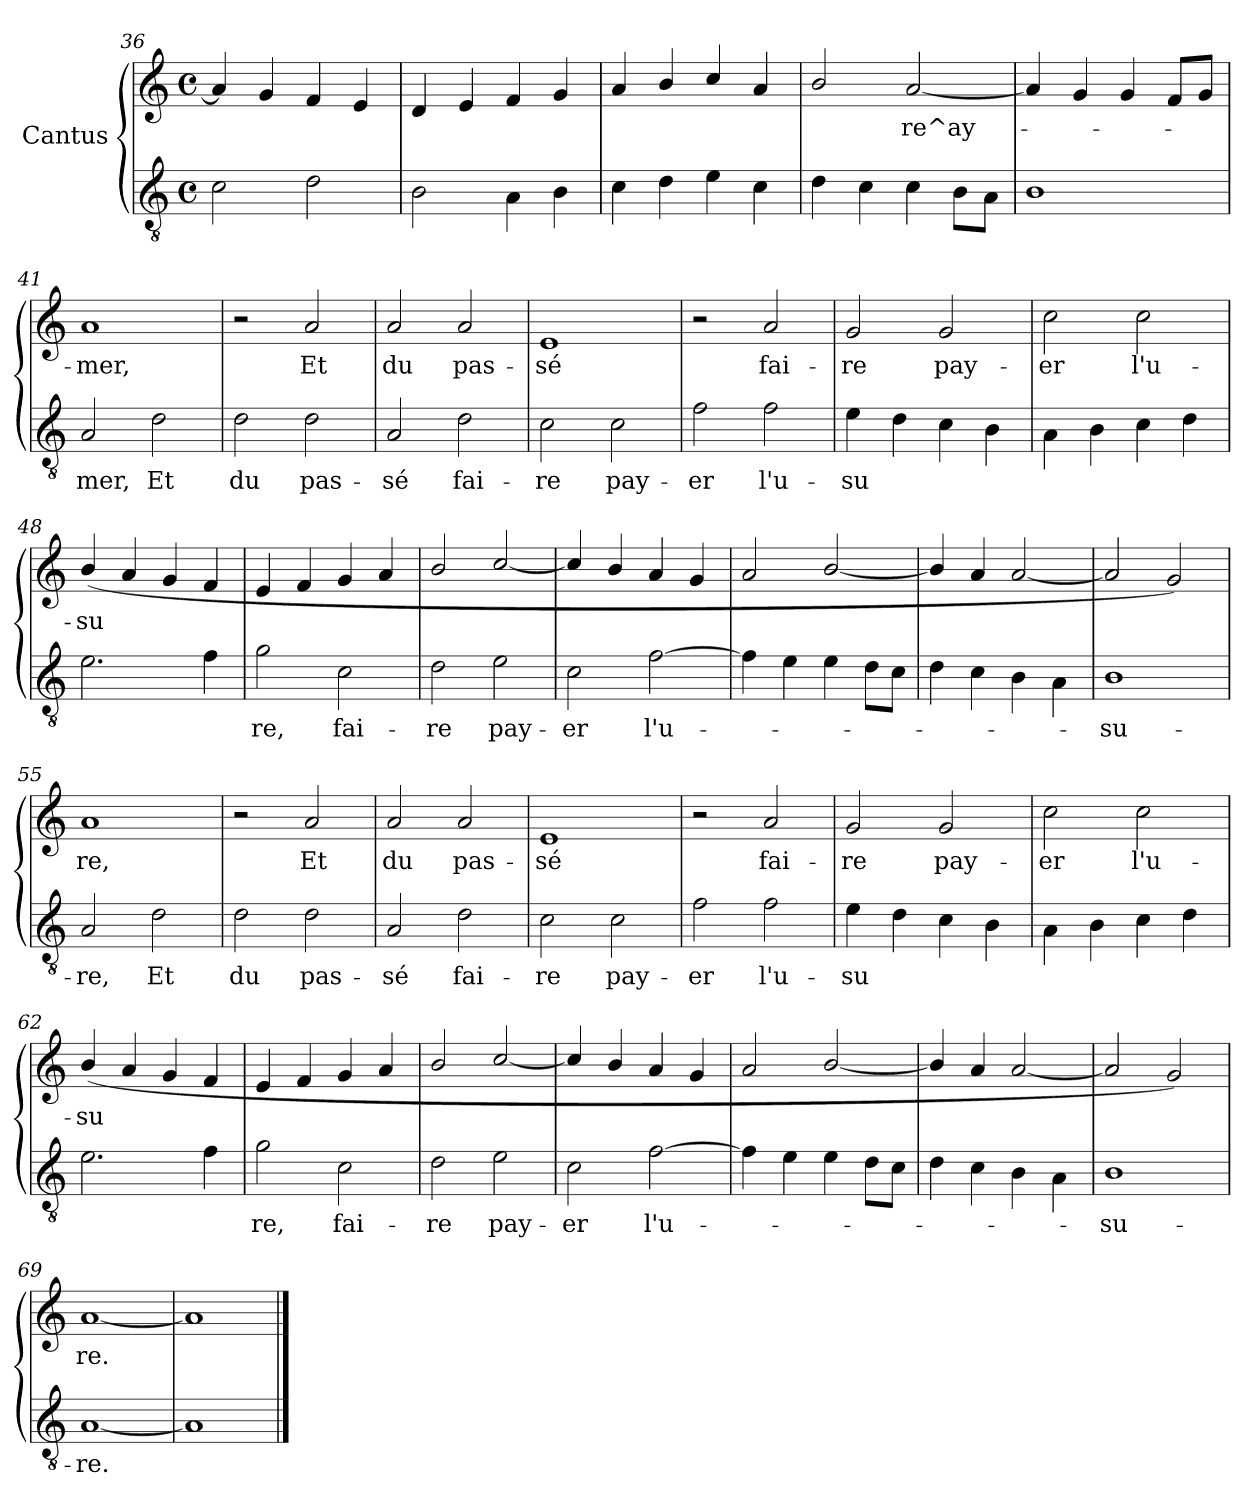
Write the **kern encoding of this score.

**kern	**text	**kern	**text
*part1	*part1	*part1	*part1
*staff2	*staff2	*staff1	*staff1
*I"Cantus	*	*	*
*clefGv2	*	*clefG2	*
*M4/4	*	*M4/4	*
*met(c)	*	*met(c)	*
=36	=36	=36	=36
2c\	.	4a/]	.
.	.	4g/	.
2d\	.	4f/	.
.	.	4e/	.
=37	=37	=37	=37
2B\	.	4d/	.
.	.	4e/	.
4A\	.	4f/	.
4B\	.	4g/	.
=38	=38	=38	=38
4c\	.	4a/	.
4d\	.	4b/	.
4e\	.	4cc/	.
4c\	.	4a/	.
=39	=39	=39	=39
!	!	!	!LO:LY:b:cj
4d\	.	2b/	-
4c\	.	.	.
!	!	!	!LO:LY:b:cj
4c\	.	[<2a/	re^ay-
8B\L	.	.	.
8A\J	.	.	.
!!LO:PB:g=z
=40	=40	=40	=40
1B	.	4a/]	.
.	.	4g/	.
.	.	4g/	.
.	.	8f/L	.
.	.	8g/J	.
=41	=41	=41	=41
!	!LO:LY:b:cj	!	!LO:LY:b:cj
2A/	mer,	1a	-mer,
!	!LO:LY:b:cj	!	!
2d\	Et	.	.
=42	=42	=42	=42
!	!LO:LY:b:cj	!	!
2d\	du	2r	.
!	!LO:LY:b:cj	!	!LO:LY:b:cj
2d\	pas-	2a/	Et
=43	=43	=43	=43
!	!LO:LY:b:cj	!	!LO:LY:b:cj
2A/	-sé	2a/	-du
!	!LO:LY:b:cj	!	!LO:LY:b:cj
2d\	fai-	2a/	pas-
=44	=44	=44	=44
!	!LO:LY:b:cj	!	!LO:LY:b:cj
2c\	re	1e	-sé
!	!LO:LY:b:cj	!	!
2c\	pay-	.	.
=45	=45	=45	=45
!	!LO:LY:b:cj	!	!
2f\	-er	2r	.
!	!LO:LY:b:cj	!	!LO:LY:b:cj
2f\	l'u-	2a/	-fai-
=46	=46	=46	=46
!	!LO:LY:b:cj	!	!LO:LY:b:cj
4e\	-su-	2g/	-re
!	!LO:LY:b:cj	!	!
4d\	--	.	.
!	!LO:LY:b:cj	!	!LO:LY:b:cj
4c\	--	2g/	pay-
!	!LO:LY:b:cj	!	!
4B\	--	.	.
!!LO:LB:g=z
=47	=47	=47	=47
!	!	!	!LO:LY:b:cj
4A\	.	2cc\	-er
4B\	.	.	.
!	!	!	!LO:LY:b:cj
4c\	.	2cc\	l'u-
4d\	.	.	.
=48	=48	=48	=48
!	!	!	!LO:LY:b:cj
2.e\	.	(<4b/	-su-
!	!	!	!LO:LY:b:cj
.	.	4a/	--
!	!	!	!LO:LY:b:cj
.	.	4g/	--
!	!	!	!LO:LY:b:cj
4f\	.	4f/	--
=49	=49	=49	=49
!	!LO:LY:b:cj	!	!
2g\	-re,	4e/	.
.	.	4f/	.
!	!LO:LY:b:cj	!	!
2c\	fai-	4g/	.
.	.	4a/	.
=50	=50	=50	=50
!	!LO:LY:b:cj	!	!
2d\	-re	2b/	.
!	!LO:LY:b:cj	!	!
2e\	pay-	[<2cc/	.
=51	=51	=51	=51
!	!LO:LY:b:cj	!	!
2c\	-er	4cc/]	.
.	.	4b/	.
!	!LO:LY:b:cj	!	!
[>2f\	l'u-	4a/	.
.	.	4g/	.
=52	=52	=52	=52
4f\]	.	2a/	.
4e\	.	.	.
4e\	.	[<2b/	.
8d\L	.	.	.
8c\J	.	.	.
!!LO:LB:g=z
=53	=53	=53	=53
4d\	.	4b/]	.
4c\	.	4a/	.
4B\	.	[<2a/	.
4A\	.	.	.
=54	=54	=54	=54
!	!LO:LY:b:cj	!	!
1B	-su-	2a/]	.
.	.	2g/)	.
=55	=55	=55	=55
!	!LO:LY:b:cj	!	!LO:LY:b:cj
2A/	re,	1a	-re,
!	!LO:LY:b:cj	!	!
2d\	Et	.	.
=56	=56	=56	=56
!	!LO:LY:b:cj	!	!
2d\	du	2r	.
!	!LO:LY:b:cj	!	!LO:LY:b:cj
2d\	pas-	2a/	Et
=57	=57	=57	=57
!	!LO:LY:b:cj	!	!LO:LY:b:cj
2A/	-sé	2a/	-du
!	!LO:LY:b:cj	!	!LO:LY:b:cj
2d\	fai-	2a/	pas-
=58	=58	=58	=58
!	!LO:LY:b:cj	!	!LO:LY:b:cj
2c\	re	1e	-sé
!	!LO:LY:b:cj	!	!
2c\	pay-	.	.
=59	=59	=59	=59
!	!LO:LY:b:cj	!	!
2f\	-er	2r	.
!	!LO:LY:b:cj	!	!LO:LY:b:cj
2f\	l'u-	2a/	-fai-
!!LO:LB:g=z
=60	=60	=60	=60
!	!LO:LY:b:cj	!	!LO:LY:b:cj
4e\	-su-	2g/	-re
!	!LO:LY:b:cj	!	!
4d\	--	.	.
!	!LO:LY:b:cj	!	!LO:LY:b:cj
4c\	--	2g/	pay-
!	!LO:LY:b:cj	!	!
4B\	--	.	.
=61	=61	=61	=61
!	!	!	!LO:LY:b:cj
4A\	.	2cc\	-er
4B\	.	.	.
!	!	!	!LO:LY:b:cj
4c\	.	2cc\	l'u-
4d\	.	.	.
=62	=62	=62	=62
!	!	!	!LO:LY:b:cj
2.e\	.	(<4b/	-su-
!	!	!	!LO:LY:b:cj
.	.	4a/	--
!	!	!	!LO:LY:b:cj
.	.	4g/	--
!	!	!	!LO:LY:b:cj
4f\	.	4f/	--
=63	=63	=63	=63
!	!LO:LY:b:cj	!	!
2g\	-re,	4e/	.
.	.	4f/	.
!	!LO:LY:b:cj	!	!
2c\	fai-	4g/	.
.	.	4a/	.
=64	=64	=64	=64
!	!LO:LY:b:cj	!	!
2d\	-re	2b/	.
!	!LO:LY:b:cj	!	!
2e\	pay-	[<2cc/	.
=65	=65	=65	=65
!	!LO:LY:b:cj	!	!
2c\	-er	4cc/]	.
.	.	4b/	.
!	!LO:LY:b:cj	!	!
[>2f\	l'u-	4a/	.
.	.	4g/	.
!!LO:LB:g=z
=66	=66	=66	=66
4f\]	.	2a/	.
4e\	.	.	.
4e\	.	[<2b/	.
8d\L	.	.	.
8c\J	.	.	.
=67	=67	=67	=67
4d\	.	4b/]	.
4c\	.	4a/	.
4B\	.	[<2a/	.
4A\	.	.	.
=68	=68	=68	=68
!	!LO:LY:b:cj	!	!
1B	-su-	2a/]	.
.	.	2g/)	.
=69	=69	=69	=69
!	!LO:LY:b:cj	!	!LO:LY:b:cj
[<1A	re.	[<1a	-re.
=70	=70	=70	=70
1A]	.	1a]	.
==	==	==	==
*-	*-	*-	*-
